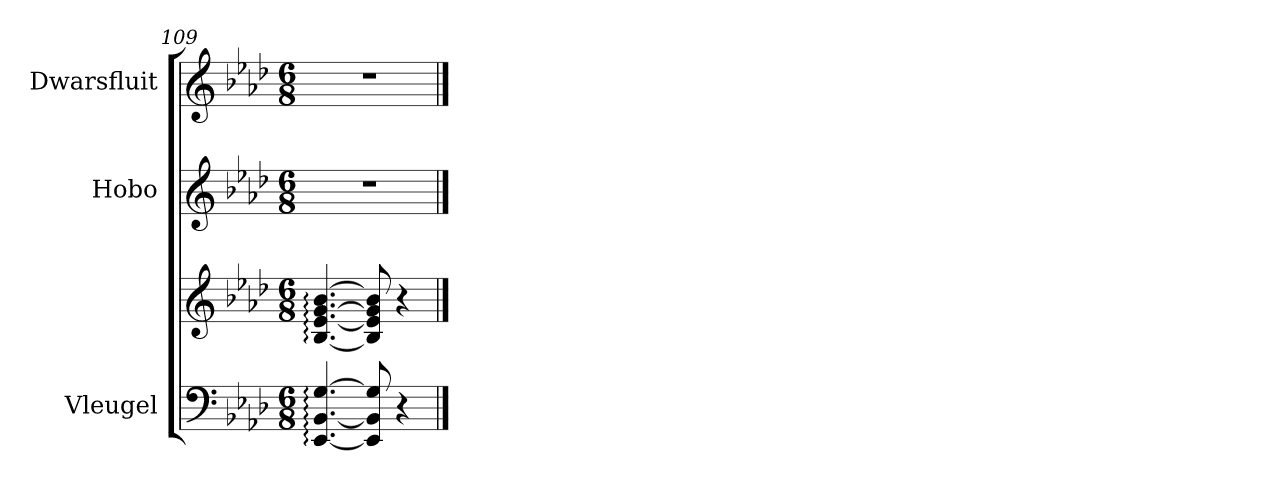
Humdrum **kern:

**kern	**kern	**kern	**kern
*part3	*part3	*part2	*part1
*staff4	*staff3	*staff2	*staff1
*I"Vleugel	*	*I"Hobo	*I"Dwarsfluit
*clefF4	*clefG2	*clefG2	*clefG2
*k[b-e-a-d-]	*k[b-e-a-d-]	*k[b-e-a-d-]	*k[b-e-a-d-]
*M6/8	*M6/8	*M6/8	*M6/8
=109	=109	=109	=109
[4.EE-/: [4.BB-/: [4.G/:	[4.B-/: [4.e-/: [4.g/: [4.b-/:	2.r	2.r
8EE-/] 8BB-/] 8G/]	8B-/] 8e-/] 8g/] 8b-/]	.	.
4r	4r	.	.
==	==	==	==
*-	*-	*-	*-
